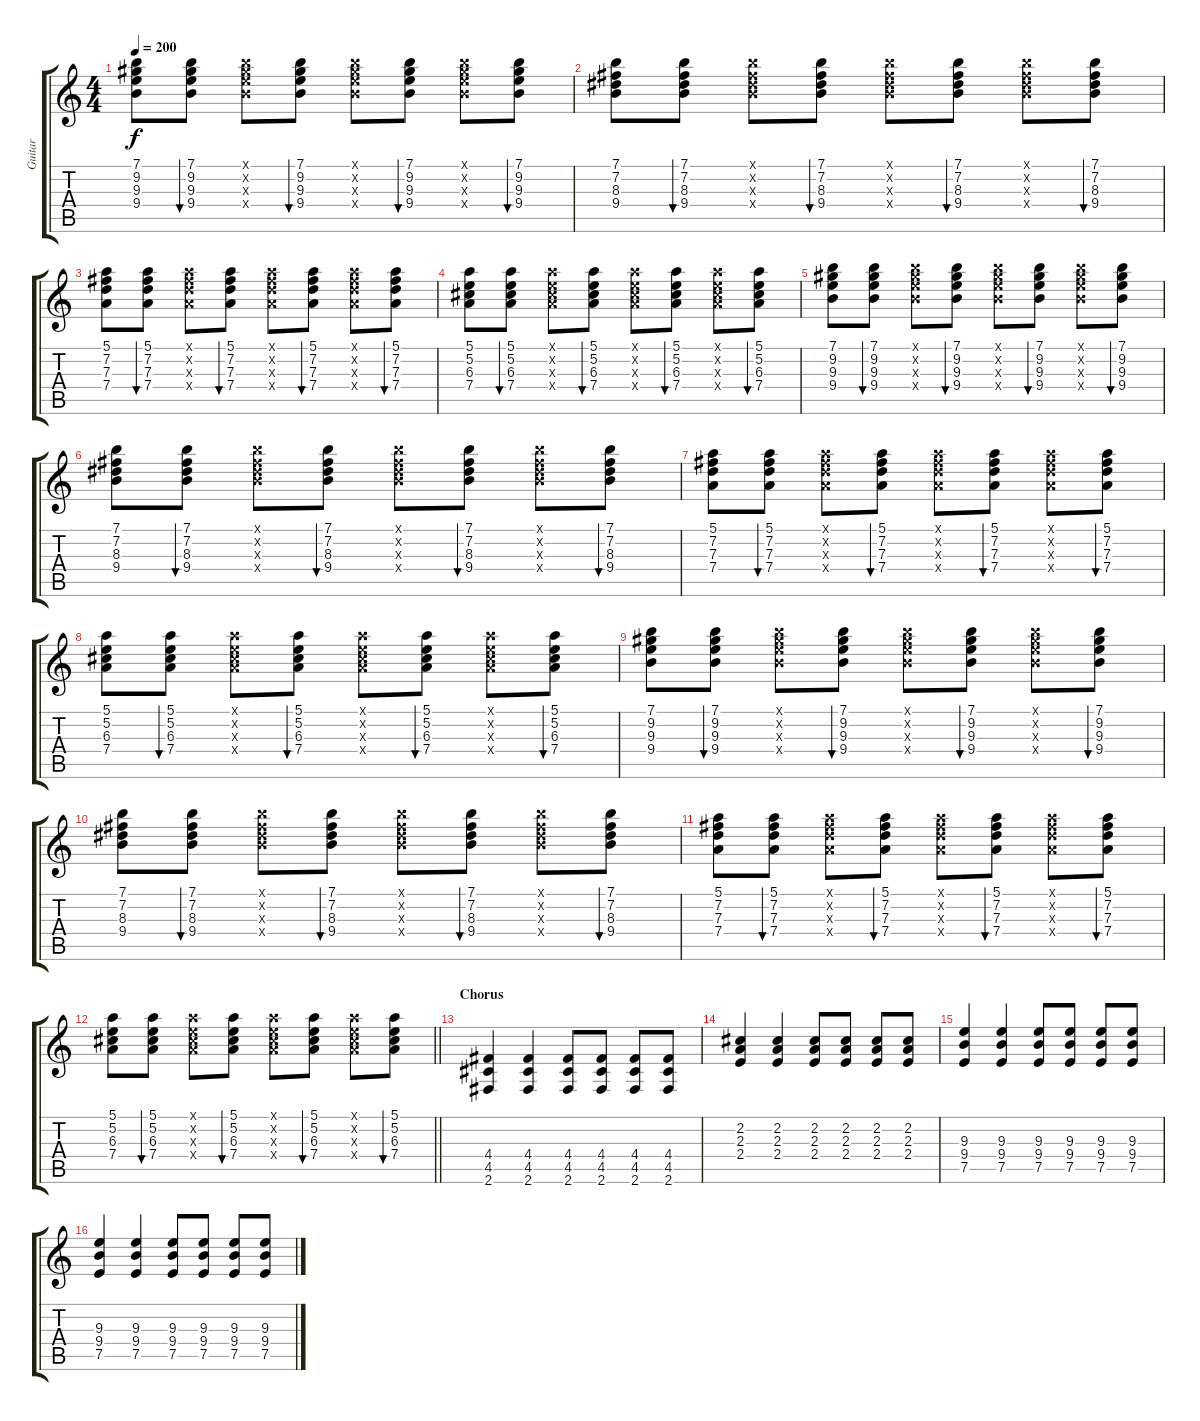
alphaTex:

\track ("Guitar" "Guitar") {instrument acousticguitarsteel}
\staff {score tabs}
\tuning (E4 B3 G3 D3 A2 E2) {hide}
\ts (4 4)
\tempo 200
\clef g2
\ks c
(7.1 9.2 9.3 9.4).8{dy f} (7.1 9.2 9.3 9.4).8{bu 60} (7.1{x} 9.2{x} 9.3{x} 9.4{x}).8 (7.1 9.2 9.3 9.4).8{bu 60} (7.1{x} 9.2{x} 9.3{x} 9.4{x}).8 (7.1 9.2 9.3 9.4).8{bu 60} (7.1{x} 9.2{x} 9.3{x} 9.4{x}).8 (7.1 9.2 9.3 9.4).8{bu 60} |
(7.1 7.2 8.3 9.4).8 (7.1 7.2 8.3 9.4).8{bu 60} (7.1{x} 7.2{x} 8.3{x} 9.4{x}).8 (7.1 7.2 8.3 9.4).8{bu 60} (7.1{x} 7.2{x} 8.3{x} 9.4{x}).8 (7.1 7.2 8.3 9.4).8{bu 60} (7.1{x} 7.2{x} 8.3{x} 9.4{x}).8 (7.1 7.2 8.3 9.4).8{bu 60} |
(5.1 7.2 7.3 7.4).8 (5.1 7.2 7.3 7.4).8{bu 60} (5.1{x} 7.2{x} 7.3{x} 7.4{x}).8 (5.1 7.2 7.3 7.4).8{bu 60} (5.1{x} 7.2{x} 7.3{x} 7.4{x}).8 (5.1 7.2 7.3 7.4).8{bu 60} (5.1{x} 7.2{x} 7.3{x} 7.4{x}).8 (5.1 7.2 7.3 7.4).8{bu 60} |
(5.1 5.2 6.3 7.4).8 (5.1 5.2 6.3 7.4).8{bu 60} (5.1{x} 5.2{x} 6.3{x} 7.4{x}).8 (5.1 5.2 6.3 7.4).8{bu 60} (5.1{x} 5.2{x} 6.3{x} 7.4{x}).8 (5.1 5.2 6.3 7.4).8{bu 60} (5.1{x} 5.2{x} 6.3{x} 7.4{x}).8 (5.1 5.2 6.3 7.4).8{bu 60} |
(7.1 9.2 9.3 9.4).8 (7.1 9.2 9.3 9.4).8{bu 60} (7.1{x} 9.2{x} 9.3{x} 9.4{x}).8 (7.1 9.2 9.3 9.4).8{bu 60} (7.1{x} 9.2{x} 9.3{x} 9.4{x}).8 (7.1 9.2 9.3 9.4).8{bu 60} (7.1{x} 9.2{x} 9.3{x} 9.4{x}).8 (7.1 9.2 9.3 9.4).8{bu 60} |
(7.1 7.2 8.3 9.4).8 (7.1 7.2 8.3 9.4).8{bu 60} (7.1{x} 7.2{x} 8.3{x} 9.4{x}).8 (7.1 7.2 8.3 9.4).8{bu 60} (7.1{x} 7.2{x} 8.3{x} 9.4{x}).8 (7.1 7.2 8.3 9.4).8{bu 60} (7.1{x} 7.2{x} 8.3{x} 9.4{x}).8 (7.1 7.2 8.3 9.4).8{bu 60} |
(5.1 7.2 7.3 7.4).8 (5.1 7.2 7.3 7.4).8{bu 60} (5.1{x} 7.2{x} 7.3{x} 7.4{x}).8 (5.1 7.2 7.3 7.4).8{bu 60} (5.1{x} 7.2{x} 7.3{x} 7.4{x}).8 (5.1 7.2 7.3 7.4).8{bu 60} (5.1{x} 7.2{x} 7.3{x} 7.4{x}).8 (5.1 7.2 7.3 7.4).8{bu 60} |
(5.1 5.2 6.3 7.4).8 (5.1 5.2 6.3 7.4).8{bu 60} (5.1{x} 5.2{x} 6.3{x} 7.4{x}).8 (5.1 5.2 6.3 7.4).8{bu 60} (5.1{x} 5.2{x} 6.3{x} 7.4{x}).8 (5.1 5.2 6.3 7.4).8{bu 60} (5.1{x} 5.2{x} 6.3{x} 7.4{x}).8 (5.1 5.2 6.3 7.4).8{bu 60} |
(7.1 9.2 9.3 9.4).8 (7.1 9.2 9.3 9.4).8{bu 60} (7.1{x} 9.2{x} 9.3{x} 9.4{x}).8 (7.1 9.2 9.3 9.4).8{bu 60} (7.1{x} 9.2{x} 9.3{x} 9.4{x}).8 (7.1 9.2 9.3 9.4).8{bu 60} (7.1{x} 9.2{x} 9.3{x} 9.4{x}).8 (7.1 9.2 9.3 9.4).8{bu 60} |
(7.1 7.2 8.3 9.4).8 (7.1 7.2 8.3 9.4).8{bu 60} (7.1{x} 7.2{x} 8.3{x} 9.4{x}).8 (7.1 7.2 8.3 9.4).8{bu 60} (7.1{x} 7.2{x} 8.3{x} 9.4{x}).8 (7.1 7.2 8.3 9.4).8{bu 60} (7.1{x} 7.2{x} 8.3{x} 9.4{x}).8 (7.1 7.2 8.3 9.4).8{bu 60} |
(5.1 7.2 7.3 7.4).8 (5.1 7.2 7.3 7.4).8{bu 60} (5.1{x} 7.2{x} 7.3{x} 7.4{x}).8 (5.1 7.2 7.3 7.4).8{bu 60} (5.1{x} 7.2{x} 7.3{x} 7.4{x}).8 (5.1 7.2 7.3 7.4).8{bu 60} (5.1{x} 7.2{x} 7.3{x} 7.4{x}).8 (5.1 7.2 7.3 7.4).8{bu 60} |
\barLineRight lightlight
(5.1 5.2 6.3 7.4).8 (5.1 5.2 6.3 7.4).8{bu 60} (5.1{x} 5.2{x} 6.3{x} 7.4{x}).8 (5.1 5.2 6.3 7.4).8{bu 60} (5.1{x} 5.2{x} 6.3{x} 7.4{x}).8 (5.1 5.2 6.3 7.4).8{bu 60} (5.1{x} 5.2{x} 6.3{x} 7.4{x}).8 (5.1 5.2 6.3 7.4).8{bu 60} |
\section ("" "Chorus")
(4.4 4.5 2.6).4 (4.4 4.5 2.6).4 (4.4 4.5 2.6).8 (4.4 4.5 2.6).8 (4.4 4.5 2.6).8 (4.4 4.5 2.6).8 |
(2.2 2.3 2.4).4 (2.2 2.3 2.4).4 (2.2 2.3 2.4).8 (2.2 2.3 2.4).8 (2.2 2.3 2.4).8 (2.2 2.3 2.4).8 |
(9.3 9.4 7.5).4 (9.3 9.4 7.5).4 (9.3 9.4 7.5).8 (9.3 9.4 7.5).8 (9.3 9.4 7.5).8 (9.3 9.4 7.5).8 |
(9.3 9.4 7.5).4 (9.3 9.4 7.5).4 (9.3 9.4 7.5).8 (9.3 9.4 7.5).8 (9.3 9.4 7.5).8 (9.3 9.4 7.5).8
